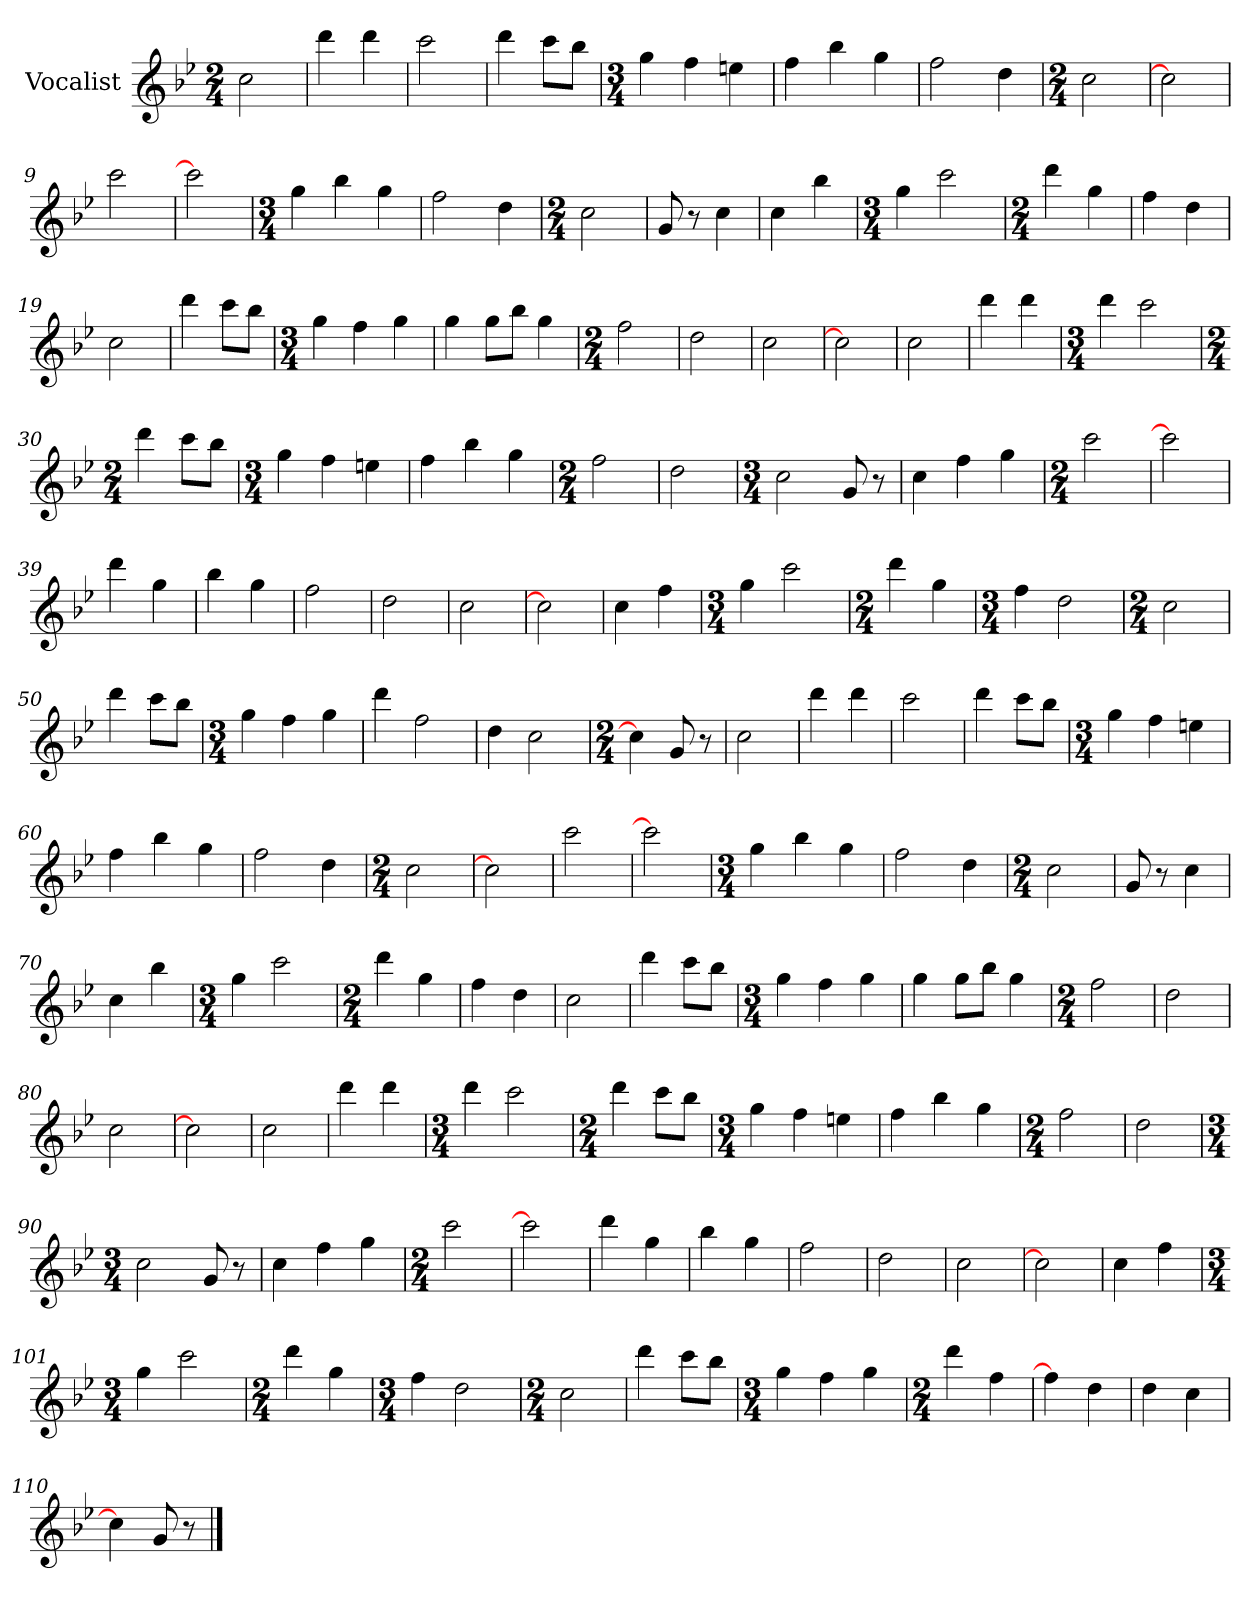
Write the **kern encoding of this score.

**kern
*part1
*staff1
*I"Vocalist
*k[b-e-]
*B-:
*M2/4
=
2cc
=1
4ddd
4ddd
=2
2ccc
=3
4ddd
8cccL
8bb-J
=4
*M3/4
4gg
4ff
4een
=5
4ff
4bb-
4gg
=6
2ff
4dd
=7
*M2/4
2cc
=8
2cc]
=9
2ccc
=10
2ccc]
=11
*M3/4
4gg
4bb-
4gg
=12
2ff
4dd
=13
*M2/4
2cc
=14
8g
8r
4cc
=15
4cc
4bb-
=16
*M3/4
4gg
2ccc
=17
*M2/4
4ddd
4gg
=18
4ff
4dd
=19
2cc
=20
4ddd
8cccL
8bb-J
=21
*M3/4
4gg
4ff
4gg
=22
4gg
8ggL
8bb-J
4gg
=23
*M2/4
2ff
=24
2dd
=25
2cc
=26
2cc]
=27
2cc
=28
4ddd
4ddd
=29
*M3/4
4ddd
2ccc
=30
*M2/4
4ddd
8cccL
8bb-J
=31
*M3/4
4gg
4ff
4een
=32
4ff
4bb-
4gg
=33
*M2/4
2ff
=34
2dd
=35
*M3/4
2cc
8g
8r
=36
4cc
4ff
4gg
=37
*M2/4
2ccc
=38
2ccc]
=39
4ddd
4gg
=40
4bb-
4gg
=41
2ff
=42
2dd
=43
2cc
=44
2cc]
=45
4cc
4ff
=46
*M3/4
4gg
2ccc
=47
*M2/4
4ddd
4gg
=48
*M3/4
4ff
2dd
=49
*M2/4
2cc
=50
4ddd
8cccL
8bb-J
=51
*M3/4
4gg
4ff
4gg
=52
4ddd
2ff
=53
4dd
2cc
=54
*M2/4
4cc]
8g
8r
=55
2cc
=56
4ddd
4ddd
=57
2ccc
=58
4ddd
8cccL
8bb-J
=59
*M3/4
4gg
4ff
4een
=60
4ff
4bb-
4gg
=61
2ff
4dd
=62
*M2/4
2cc
=63
2cc]
=64
2ccc
=65
2ccc]
=66
*M3/4
4gg
4bb-
4gg
=67
2ff
4dd
=68
*M2/4
2cc
=69
8g
8r
4cc
=70
4cc
4bb-
=71
*M3/4
4gg
2ccc
=72
*M2/4
4ddd
4gg
=73
4ff
4dd
=74
2cc
=75
4ddd
8cccL
8bb-J
=76
*M3/4
4gg
4ff
4gg
=77
4gg
8ggL
8bb-J
4gg
=78
*M2/4
2ff
=79
2dd
=80
2cc
=81
2cc]
=82
2cc
=83
4ddd
4ddd
=84
*M3/4
4ddd
2ccc
=85
*M2/4
4ddd
8cccL
8bb-J
=86
*M3/4
4gg
4ff
4een
=87
4ff
4bb-
4gg
=88
*M2/4
2ff
=89
2dd
=90
*M3/4
2cc
8g
8r
=91
4cc
4ff
4gg
=92
*M2/4
2ccc
=93
2ccc]
=94
4ddd
4gg
=95
4bb-
4gg
=96
2ff
=97
2dd
=98
2cc
=99
2cc]
=100
4cc
4ff
=101
*M3/4
4gg
2ccc
=102
*M2/4
4ddd
4gg
=103
*M3/4
4ff
2dd
=104
*M2/4
2cc
=105
4ddd
8cccL
8bb-J
=106
*M3/4
4gg
4ff
4gg
=107
*M2/4
4ddd
4ff
=108
4ff]
4dd
=109
4dd
4cc
=110
4cc]
8g
8r
==
*-
